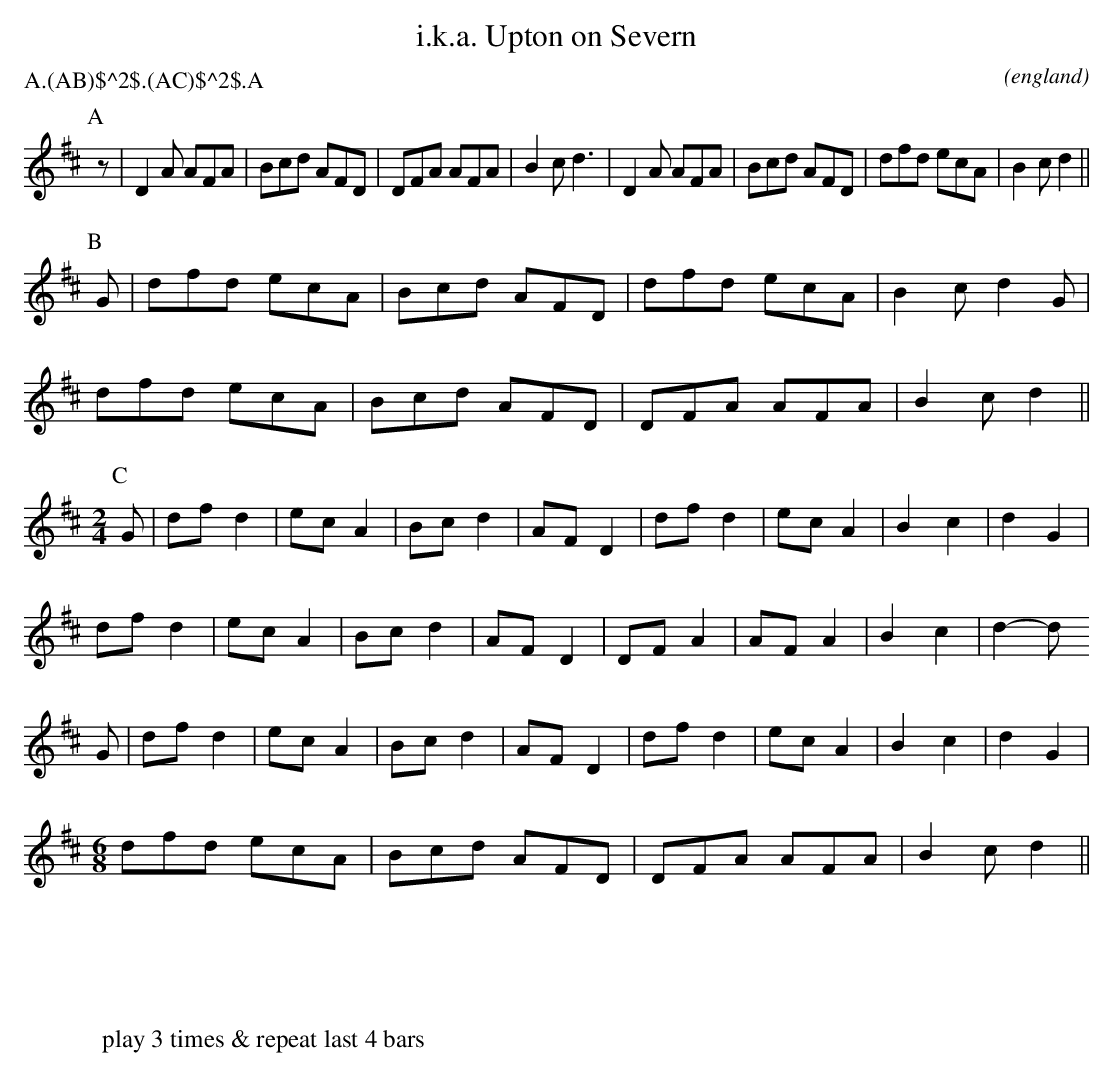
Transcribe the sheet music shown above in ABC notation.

X:1
T:i.k.a. Upton on Severn
O:england
C:
P:A.(AB)$^2$.(AC)$^2$.A
K:D
P:A
z |\
D2 A AFA | Bcd AFD | DFA AFA | B2 c d3   |\
D2 A AFA | Bcd AFD | dfd ecA | B2 c d2   ||
W:play 3 times \& repeat last 4 bars
P:B
G |\
dfd  ecA | Bcd AFD | dfd ecA | B2 c d2 G |
dfd  ecA | Bcd AFD | DFA AFA | B2 c d2   ||
M:2/4
L:1/8
P:C
G |\
df d2 | ec A2 | Bc d2 | AF D2 | df d2 | ec A2 | B2 c2 | d2 G2 |
df d2 | ec A2 | Bc d2 | AF D2 | DF A2 | AF A2 | B2 c2 | d2-d
G |\
df d2 | ec A2 | Bc d2 | AF D2 | df d2 | ec A2 | B2 c2 | d2 G2 |
M:6/8
dfd  ecA | Bcd AFD | DFA AFA | B2 c d2 ||
M:4/4
